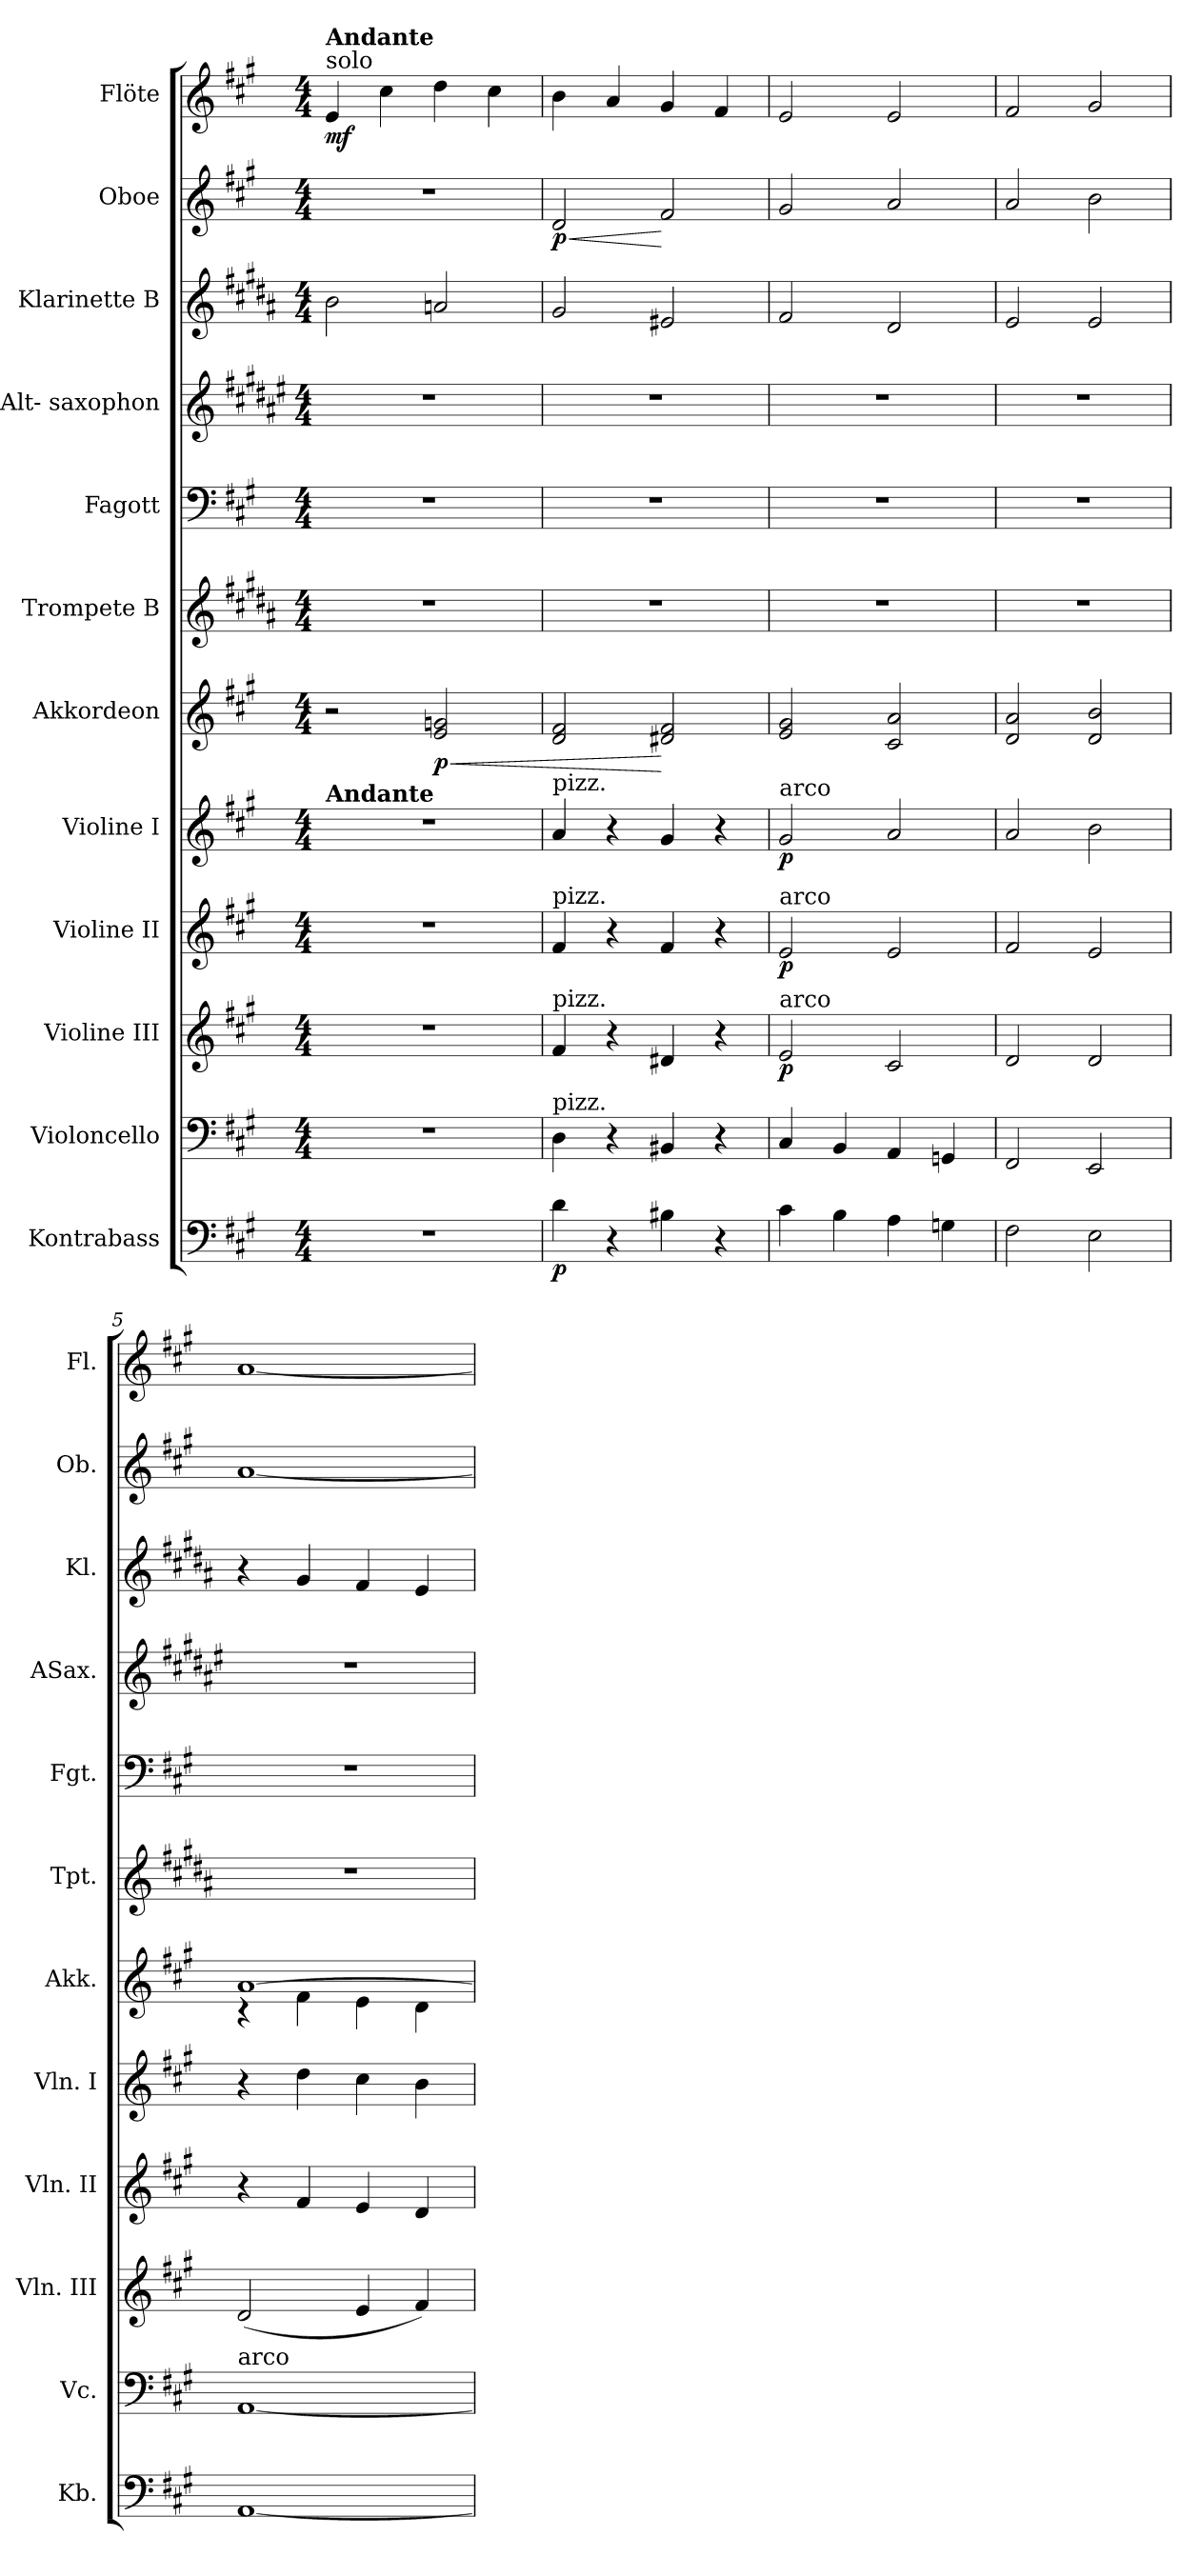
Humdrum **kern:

**kern	**dynam	**kern	**kern	**dynam	**kern	**dynam	**kern	**dynam	**kern	**dynam	**kern	**kern	**kern	**kern	**kern	**dynam	**kern	**dynam
*part12	*part12	*part11	*part10	*part10	*part9	*part9	*part8	*part8	*part7	*part7	*part6	*part5	*part4	*part3	*part2	*part2	*part1	*part1
*staff12	*staff12	*staff11	*staff10	*staff10	*staff9	*staff9	*staff8	*staff8	*staff7	*staff7	*staff6	*staff5	*staff4	*staff3	*staff2	*staff2	*staff1	*staff1
*I"Kontrabass	*	*I"Violoncello	*I"Violine III	*	*I"Violine II	*	*I"Violine I	*	*I"Akkordeon	*	*I"Trompete B	*I"Fagott	*I"Alt- saxophon	*I"Klarinette B	*I"Oboe	*	*I"Flöte	*
*I'Kb.	*	*I'Vc.	*I'Vln. III	*	*I'Vln. II	*	*I'Vln. I	*	*I'Akk.	*	*I'Tpt.	*I'Fgt.	*I'ASax.	*I'Kl.	*I'Ob.	*	*I'Fl.	*
!!LO:PB:g=z
*clefF4	*	*clefF4	*clefG2	*	*clefG2	*	*clefG2	*	*clefG2	*	*clefG2	*clefF4	*clefG2	*clefG2	*clefG2	*	*clefG2	*
*ITrd7c12	*	*	*	*	*	*	*	*	*	*	*ITrd1c2	*	*ITrd5c9	*ITrd1c2	*	*	*	*
*k[f#c#g#]	*	*k[f#c#g#]	*k[f#c#g#]	*	*k[f#c#g#]	*	*k[f#c#g#]	*	*k[f#c#g#]	*	*k[f#c#g#]	*k[f#c#g#]	*k[f#c#g#]	*k[f#c#g#]	*k[f#c#g#]	*	*k[f#c#g#]	*
*A:	*	*A:	*A:	*	*A:	*	*A:	*	*A:	*	*A:	*A:	*A:	*A:	*A:	*	*A:	*
*M4/4	*	*M4/4	*M4/4	*	*M4/4	*	*M4/4	*	*M4/4	*	*M4/4	*M4/4	*M4/4	*M4/4	*M4/4	*	*M4/4	*
*MM80	*	*MM80	*MM80	*	*MM80	*	*MM80	*	*MM80	*	*MM80	*MM80	*MM80	*MM80	*MM80	*	*MM80	*
=1	=1	=1	=1	=1	=1	=1	=1	=1	=1	=1	=1	=1	=1	=1	=1	=1	=1	=1
!	!	!	!	!	!	!	!	!	!	!	!	!	!	!	!	!	!LO:TX:a:t=solo	!
!	!	!	!	!	!	!	!	!	!	!	!	!	!	!	!	!	!LO:TX:a:B:t=Andante	!
!	!	!	!	!	!	!	!LO:TX:a:B:t=Andante	!	!	!	!	!	!	!	!	!	!	!
1r	.	1r	1r	.	1r	.	1r	.	2r	.	1r	1r	1r	2ai\	1r	.	4ei/	mf
.	.	.	.	.	.	.	.	.	.	.	.	.	.	.	.	.	4cc#i\	.
!	!	!	!	!	!	!	!	!	!	!LO:HP:b	!	!	!	!	!	!	!	!
.	.	.	.	.	.	.	.	.	2ei/ 2gni	< p	.	.	.	2gni/	.	.	4ddi\	.
.	.	.	.	.	.	.	.	.	.	.	.	.	.	.	.	.	4cc#i\	.
=2	=2	=2	=2	=2	=2	=2	=2	=2	=2	=2	=2	=2	=2	=2	=2	=2	=2	=2
!	!	!	!	!	!	!	!LO:TX:a:t=pizz.	!	!	!	!	!	!	!	!	!	!	!
!	!	!	!	!	!LO:TX:a:t=pizz.	!	!	!	!	!	!	!	!	!	!	!	!	!
!	!	!	!LO:TX:a:t=pizz.	!	!	!	!	!	!	!	!	!	!	!	!	!	!	!
!	!	!LO:TX:a:t=pizz.	!	!	!	!	!	!	!	!	!	!	!	!	!	!	!	!
!	!	!	!	!	!	!	!	!	!	!	!	!	!	!	!	!LO:HP:b	!	!
4Di\	p	4Di\	4f#i/	.	4f#i/	.	4ai/	.	2di/ 2f#i	.	1r	1r	1r	2f#i/	2di/	< p	4bi\	.
4r	.	4r	4r	.	4r	.	4r	.	.	.	.	.	.	.	.	.	4ai/	.
4BB#Xi\	.	4BB#Xi/	4d#Xi/	.	4f#i/	.	4g#i/	.	2d#Xi/ 2f#i	[	.	.	.	2d#Xi/	2f#i/	[	4g#i/	.
4r	.	4r	4r	.	4r	.	4r	.	.	.	.	.	.	.	.	.	4f#i/	.
=3	=3	=3	=3	=3	=3	=3	=3	=3	=3	=3	=3	=3	=3	=3	=3	=3	=3	=3
!	!	!	!	!	!	!	!LO:TX:a:t=arco	!	!	!	!	!	!	!	!	!	!	!
!	!	!	!	!	!LO:TX:a:t=arco	!	!	!	!	!	!	!	!	!	!	!	!	!
!	!	!	!LO:TX:a:t=arco	!	!	!	!	!	!	!	!	!	!	!	!	!	!	!
4C#i\	.	4C#i/	2ei/	p	2ei/	p	2g#i/	p	2ei/ 2g#i	.	1r	1r	1r	2ei/	2g#i/	.	2ei/	.
4BBi\	.	4BBi/	.	.	.	.	.	.	.	.	.	.	.	.	.	.	.	.
4AAi\	.	4AAi/	2c#i/	.	2ei/	.	2ai/	.	2c#i/ 2ai	.	.	.	.	2c#i/	2ai/	.	2ei/	.
4GGni\	.	4GGni/	.	.	.	.	.	.	.	.	.	.	.	.	.	.	.	.
=4	=4	=4	=4	=4	=4	=4	=4	=4	=4	=4	=4	=4	=4	=4	=4	=4	=4	=4
2FF#i\	.	2FF#i/	2di/	.	2f#i/	.	2ai/	.	2di/ 2ai	.	1r	1r	1r	2di/	2ai/	.	2f#i/	.
2EEi\	.	2EEi/	2di/	.	2ei/	.	2bi\	.	2di/ 2bi	.	.	.	.	2di/	2bi\	.	2g#i/	.
=5	=5	=5	=5	=5	=5	=5	=5	=5	=5	=5	=5	=5	=5	=5	=5	=5	=5	=5
*	*	*	*	*	*	*	*	*	*^	*	*	*	*	*	*	*	*	*
!	!	!LO:TX:a:t=arco	!	!	!	!	!	!	!	!	!	!	!	!	!	!	!	!	!
[<1AAAi	.	[<1AAi	(2di/	.	4r	.	4r	.	[>1ai	4r	.	1r	1r	1r	4r	[<1ai	.	[<1ai	.
.	.	.	.	.	4f#i/	.	4ddi\	.	.	4f#i\	.	.	.	.	4f#i/	.	.	.	.
.	.	.	4ei/	.	4ei/	.	4cc#i\	.	.	4ei\	.	.	.	.	4ei/	.	.	.	.
.	.	.	4f#i/)	.	4di/	.	4bi\	.	.	4di\	.	.	.	.	4di/	.	.	.	.
*	*	*	*	*	*	*	*	*	*v	*v	*	*	*	*	*	*	*	*	*
=	=	=	=	=	=	=	=	=	=	=	=	=	=	=	=	=	=	=
*-	*-	*-	*-	*-	*-	*-	*-	*-	*-	*-	*-	*-	*-	*-	*-	*-	*-	*-
